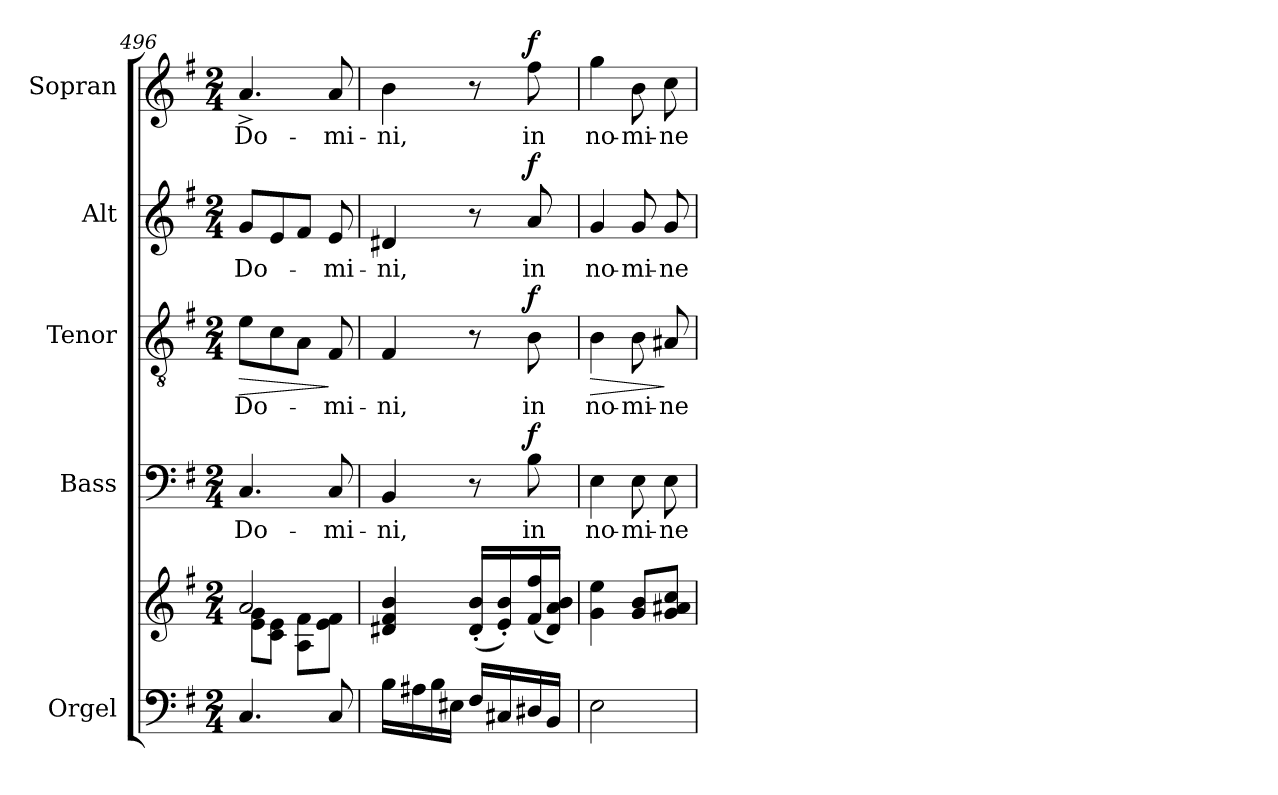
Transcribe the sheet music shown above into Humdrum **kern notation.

**kern	**kern	**kern	**text	**dynam	**kern	**text	**dynam	**kern	**text	**dynam	**kern	**text	**dynam
*part5	*part5	*part4	*part4	*part4	*part3	*part3	*part3	*part2	*part2	*part2	*part1	*part1	*part1
*staff6	*staff5	*staff4	*staff4	*staff4	*staff3	*staff3	*staff3	*staff2	*staff2	*staff2	*staff1	*staff1	*staff1
*I"Orgel	*	*I"Bass	*	*	*I"Tenor	*	*	*I"Alt	*	*	*I"Sopran	*	*
*I'Org.	*	*I'B.	*	*	*I'T.	*	*	*I'A.	*	*	*I'S.	*	*
*clefF4	*clefG2	*clefF4	*	*	*clefGv2	*	*	*clefG2	*	*	*clefG2	*	*
*k[f#]	*k[f#]	*k[f#]	*	*	*k[f#]	*	*	*k[f#]	*	*	*k[f#]	*	*
*G:	*G:	*G:	*	*	*G:	*	*	*G:	*	*	*G:	*	*
*M2/4	*M2/4	*M2/4	*	*	*M2/4	*	*	*M2/4	*	*	*M2/4	*	*
=496	=496	=496	=496	=496	=496	=496	=496	=496	=496	=496	=496	=496	=496
*	*^	*	*	*	*	*	*	*	*	*	*	*	*
!	!	!	!	!LO:LY:b	!	!	!LO:LY:b	!LO:HP:b	!	!LO:LY:b	!	!	!LO:LY:b	!
4.C/	2a/	8e\ 8g\L	4.C/	Do-	.	8e\L	Do-	>	8g/L	Do-	.	4.a^>/	Do-	.
.	.	8c\ 8e\J	.	.	.	8c\	.	.	8e/	.	.	.	.	.
.	.	8A\ 8f#\L	.	.	.	8A\J	.	.	8f#/J	.	.	.	.	.
!	!	!	!	!LO:LY:b	!	!	!LO:LY:b	!	!	!LO:LY:b	!	!	!LO:LY:b	!
8C/	.	8e\ 8f#\J	8C/	-mi-	.	8F#/	-mi-	]	8e/	-mi-	.	8a/	-mi-	.
=497	=497	=497	=497	=497	=497	=497	=497	=497	=497	=497	=497	=497	=497	=497
!	!	!	!	!LO:LY:b	!	!	!LO:LY:b	!	!	!LO:LY:b	!	!	!LO:LY:b	!
*	*v	*v	*	*	*	*	*	*	*	*	*	*	*	*
16B\LL	4d#X/ 4f#/ 4b/	4BB/	-ni,	.	4F#/	-ni,	.	4d#X/	-ni,	.	4b\	-ni,	.
16A#X\	.	.	.	.	.	.	.	.	.	.	.	.	.
16B\	.	.	.	.	.	.	.	.	.	.	.	.	.
16E#X\JJ	.	.	.	.	.	.	.	.	.	.	.	.	.
16F#/LL	(<16d#/'< 16b/'<LL	8r	.	.	8r	.	.	8r	.	.	8r	.	.
16C#X/	16e/'< 16b/'<)	.	.	.	.	.	.	.	.	.	.	.	.
!	!	!	!LO:LY:b	!LO:DY:a	!	!LO:LY:b	!LO:DY:a	!	!LO:LY:b	!LO:DY:a	!	!LO:LY:b	!LO:DY:a
16D#X/	(<16f#/ 16ff#/	8B\	in	f	8B\	in	f	8a/	in	f	8ff#\	in	f
16BB/JJ	16d#/ 16a/ 16b/JJ)	.	.	.	.	.	.	.	.	.	.	.	.
=498	=498	=498	=498	=498	=498	=498	=498	=498	=498	=498	=498	=498	=498
!	!	!	!LO:LY:b	!	!	!LO:LY:b	!LO:HP:b	!	!LO:LY:b	!	!	!LO:LY:b	!
2E\	4g\ 4ee\	4E\	no-	.	4B\	no-	>	4g/	no-	.	4gg\	no-	.
!	!	!	!LO:LY:b	!	!	!LO:LY:b	!	!	!LO:LY:b	!	!	!LO:LY:b	!
.	8g/ 8b/L	8E\	-mi-	.	8B\	-mi-	.	8g/	-mi-	.	8b\	-mi-	.
!	!	!	!LO:LY:b	!	!	!LO:LY:b	!	!	!LO:LY:b	!	!	!LO:LY:b	!
.	8g/ 8a#X/ 8cc/J	8E\	-ne	.	8A#X/	-ne	]	8g/	-ne	.	8cc\	-ne	.
=	=	=	=	=	=	=	=	=	=	=	=	=	=
*-	*-	*-	*-	*-	*-	*-	*-	*-	*-	*-	*-	*-	*-
